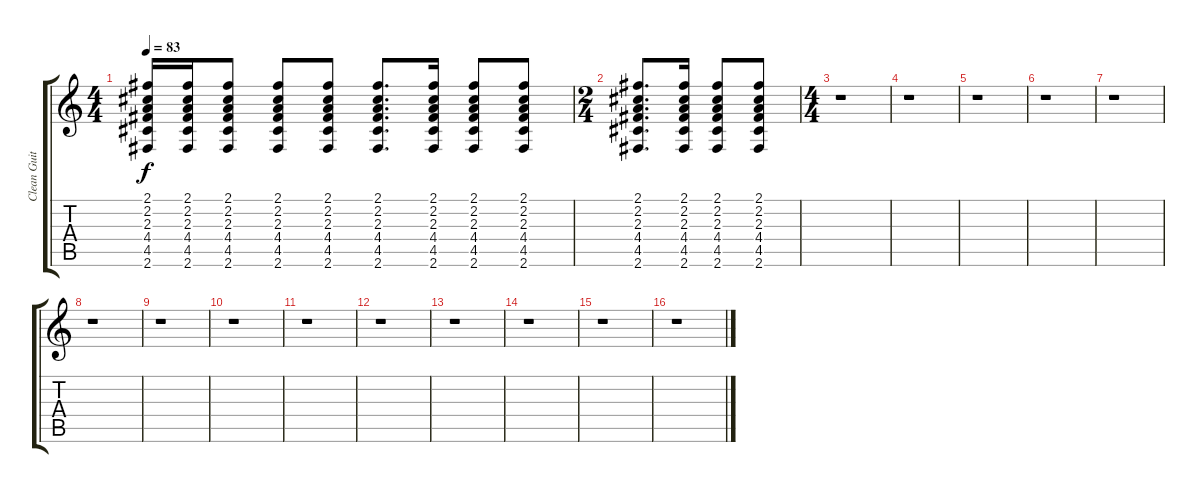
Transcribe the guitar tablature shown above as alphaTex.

\track ("Clean Guitar" "Clean Guit") {instrument acousticguitarnylon}
\staff {score tabs}
\tuning (E4 B3 G3 D3 A2 E2) {hide}
\ts (4 4)
\tempo 83
\clef g2
\ks c
(2.1{t} 2.2{t} 2.3{t} 4.4{t} 4.5{t} 2.6{t}).16{dy f} (2.1 2.2 2.3 4.4 4.5 2.6).16 (2.1 2.2 2.3 4.4 4.5 2.6).8 (2.1 2.2 2.3 4.4 4.5 2.6).8 (2.1 2.2 2.3 4.4 4.5 2.6).8 (2.1 2.2 2.3 4.4 4.5 2.6).8{d} (2.1 2.2 2.3 4.4 4.5 2.6).16 (2.1 2.2 2.3 4.4 4.5 2.6).8 (2.1 2.2 2.3 4.4 4.5 2.6).8 |
\ts (2 4)
(2.1 2.2 2.3 4.4 4.5 2.6).8{d} (2.1 2.2 2.3 4.4 4.5 2.6).16 (2.1 2.2 2.3 4.4 4.5 2.6).8 (2.1 2.2 2.3 4.4 4.5 2.6).8 |
\ts (4 4)
r.1 |
r.1 |
r.1 |
r.1 |
r.1 |
r.1 |
r.1 |
r.1 |
r.1 |
r.1 |
r.1 |
r.1 |
r.1 |
r.1
